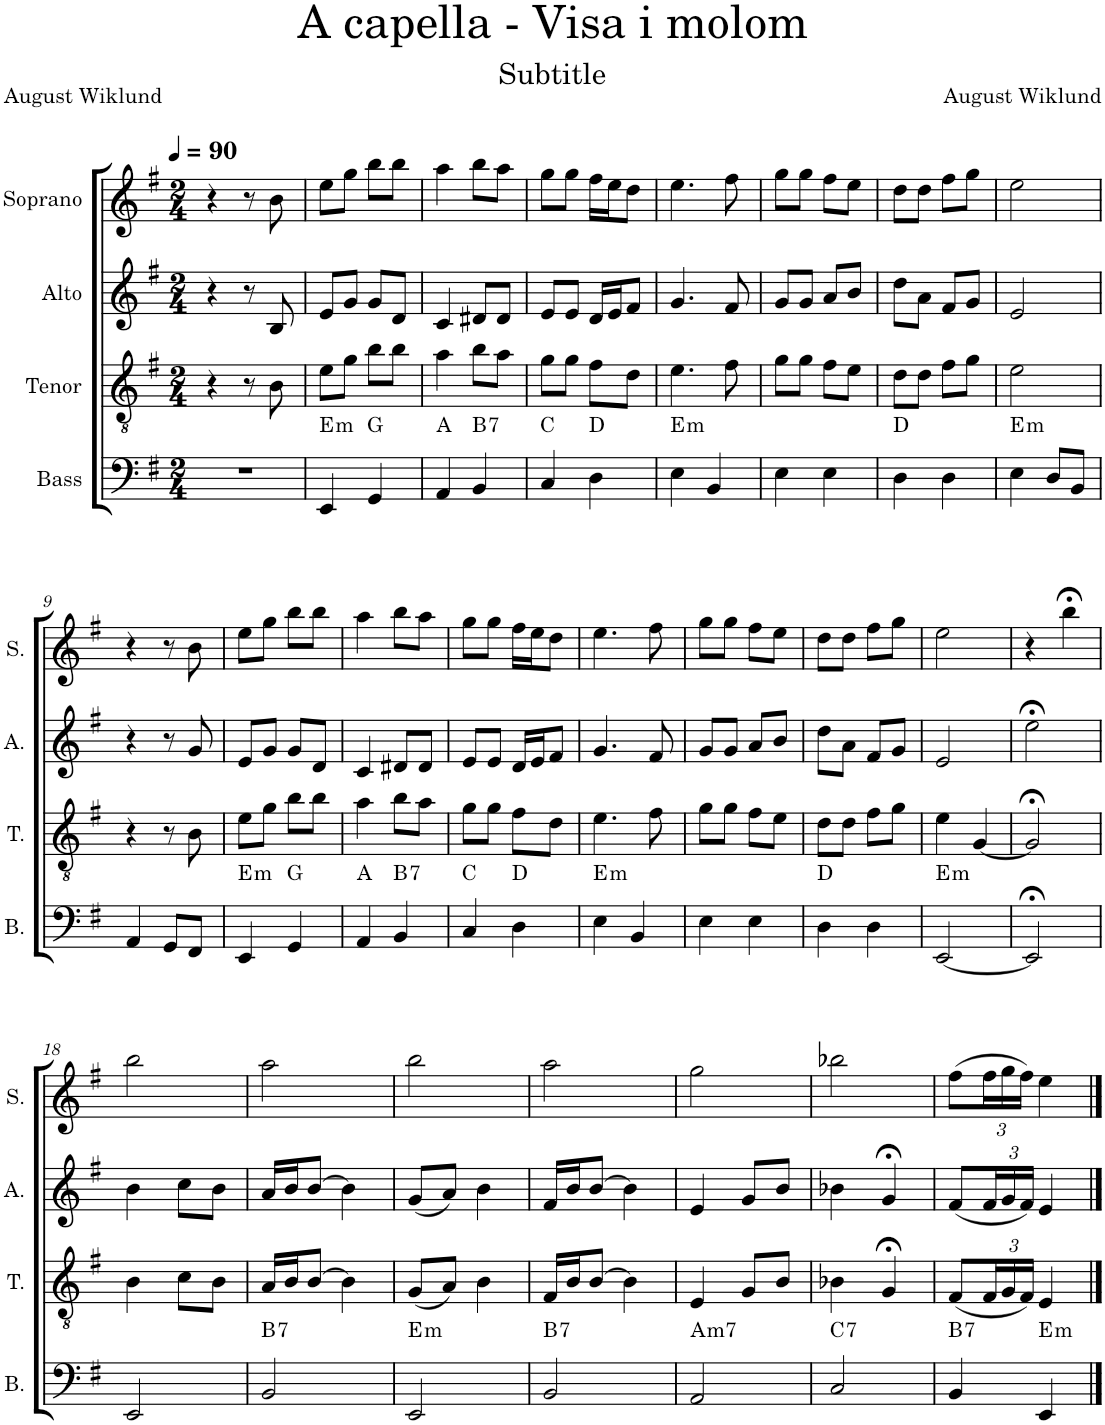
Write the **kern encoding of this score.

**kern	**harte	**kern	**kern	**kern
*part4	*part4	*part3	*part2	*part1
*staff4	*	*staff3	*staff2	*staff1
*I"Bass	*	*I"Tenor	*I"Alto	*I"Soprano
*I'B.	*	*I'T.	*I'A.	*I'S.
*clefF4	*	*clefGv2	*clefG2	*clefG2
*k[f#]	*	*k[f#]	*k[f#]	*k[f#]
*M2/4	*	*M2/4	*M2/4	*M2/4
*MM90	*	*MM90	*MM90	*MM90
=1	=1	=1	=1	=1
2r	.	4r	4r	4r
.	.	8r	8r	8r
.	.	8B\	8B/	8b\
=2	=2	=2	=2	=2
!	!LO:H:kt=m	!	!	!
4EE/	E:min	8e\L	8e/L	8ee\L
.	.	8g\J	8g/J	8gg\J
4GG/	G:maj	8b\L	8g/L	8bb\L
.	.	8b\J	8d/J	8bb\J
=3	=3	=3	=3	=3
4AA/	A:maj	4a\	4c/	4aa\
!	!LO:H:kt=7	!	!	!
4BB/	B:7	8b\L	8d#X/L	8bb\L
.	.	8a\J	8d#/J	8aa\J
=4	=4	=4	=4	=4
4C/	C:maj	8g\L	8e/L	8gg\L
.	.	8g\J	8e/J	8gg\J
4D\	D:maj	8f#\L	16d/LL	16ff#\LL
.	.	.	16e/J	16ee\J
.	.	8d\J	8f#/J	8dd\J
=5	=5	=5	=5	=5
!	!LO:H:kt=m	!	!	!
4E\	E:min	4.e\	4.g/	4.ee\
4BB/	.	.	.	.
.	.	8f#\	8f#/	8ff#\
=6	=6	=6	=6	=6
4E\	.	8g\L	8g/L	8gg\L
.	.	8g\J	8g/J	8gg\J
4E\	.	8f#\L	8a/L	8ff#\L
.	.	8e\J	8b/J	8ee\J
=7	=7	=7	=7	=7
4D\	D:maj	8d\L	8dd\L	8dd\L
.	.	8d\J	8a\J	8dd\J
4D\	.	8f#\L	8f#/L	8ff#\L
.	.	8g\J	8g/J	8gg\J
=8	=8	=8	=8	=8
!	!LO:H:kt=m	!	!	!
4E\	E:min	2e\	2e/	2ee\
8D/L	.	.	.	.
8BB/J	.	.	.	.
!!LO:LB:g=z
=9	=9	=9	=9	=9
4AA/	.	4r	4r	4r
8GG/L	.	8r	8r	8r
8FF#/J	.	8B\	8g/	8b\
=10	=10	=10	=10	=10
!	!LO:H:kt=m	!	!	!
4EE/	E:min	8e\L	8e/L	8ee\L
.	.	8g\J	8g/J	8gg\J
4GG/	G:maj	8b\L	8g/L	8bb\L
.	.	8b\J	8d/J	8bb\J
=11	=11	=11	=11	=11
4AA/	A:maj	4a\	4c/	4aa\
!	!LO:H:kt=7	!	!	!
4BB/	B:7	8b\L	8d#X/L	8bb\L
.	.	8a\J	8d#/J	8aa\J
=12	=12	=12	=12	=12
4C/	C:maj	8g\L	8e/L	8gg\L
.	.	8g\J	8e/J	8gg\J
4D\	D:maj	8f#\L	16d/LL	16ff#\LL
.	.	.	16e/J	16ee\J
.	.	8d\J	8f#/J	8dd\J
=13	=13	=13	=13	=13
!	!LO:H:kt=m	!	!	!
4E\	E:min	4.e\	4.g/	4.ee\
4BB/	.	.	.	.
.	.	8f#\	8f#/	8ff#\
=14	=14	=14	=14	=14
4E\	.	8g\L	8g/L	8gg\L
.	.	8g\J	8g/J	8gg\J
4E\	.	8f#\L	8a/L	8ff#\L
.	.	8e\J	8b/J	8ee\J
=15	=15	=15	=15	=15
4D\	D:maj	8d\L	8dd\L	8dd\L
.	.	8d\J	8a\J	8dd\J
4D\	.	8f#\L	8f#/L	8ff#\L
.	.	8g\J	8g/J	8gg\J
=16	=16	=16	=16	=16
!	!LO:H:kt=m	!	!	!
[2EE/	E:min	4e\	2e/	2ee\
.	.	[4G/	.	.
=17	=17	=17	=17	=17
2EE;</]	.	2G;</]	2ee;<\	4r
.	.	.	.	4bb;<\
!!LO:LB:g=z
=18	=18	=18	=18	=18
2EE/	.	4B\	4b\	2bb\
.	.	8c\L	8cc\L	.
.	.	8B\J	8b\J	.
=19	=19	=19	=19	=19
!	!LO:H:kt=7	!	!	!
2BB/	B:7	16A/LL	16a/LL	2aa\
.	.	16B/J	16b/J	.
.	.	[8B/J	[8b/J	.
.	.	4B\]	4b\]	.
=20	=20	=20	=20	=20
!	!LO:H:kt=m	!	!	!
2EE/	E:min	(8G/L	(8g/L	2bb\
.	.	8A/J)	8a/J)	.
.	.	4B\	4b\	.
=21	=21	=21	=21	=21
!	!LO:H:kt=7	!	!	!
2BB/	B:7	16F#/LL	16f#/LL	2aa\
.	.	16B/J	16b/J	.
.	.	[8B/J	[8b/J	.
.	.	4B\]	4b\]	.
=22	=22	=22	=22	=22
!	!LO:H:kt=m7	!	!	!
2AA/	A:min7	4E/	4e/	2gg\
.	.	8G/L	8g/L	.
.	.	8B/J	8b/J	.
=23	=23	=23	=23	=23
!	!LO:H:kt=7	!	!	!
2C/	C:7	4B-X\	4b-X\	2bb-X\
.	.	4G;</	4g;</	.
=24	=24	=24	=24	=24
!	!LO:H:kt=7	!	!	!
4BB/	B:7	(8F#/L	(8f#/L	(8ff#\L
*	*	*Xbrackettup	*Xbrackettup	*Xbrackettup
.	.	24F#/L	24f#/L	24ff#\L
.	.	24G/	24g/	24gg\
.	.	24F#/JJ)	24f#/JJ)	24ff#\JJ)
!	!LO:H:kt=m	!	!	!
4EE/	E:min	4E/	4e/	4ee\
==	==	==	==	==
*-	*-	*-	*-	*-
